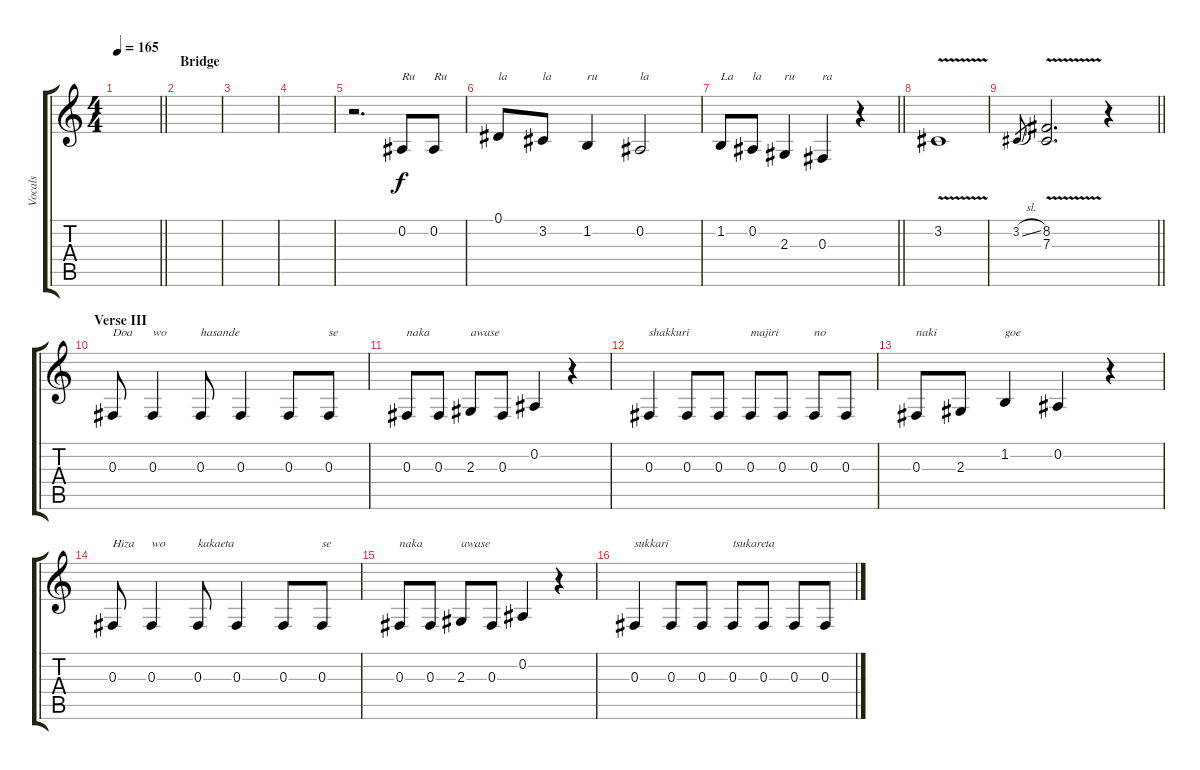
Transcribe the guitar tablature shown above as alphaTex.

\track ("Vocals" "Vocals") {instrument lead2sawtooth}
\staff {score tabs}
\tuning (Eb4 Bb3 Gb3 Db3 Ab2 Eb2) {hide}
\ts (4 4)
\tempo 165
\clef g2
\barLineRight lightlight
\ks c
|
\section ("" "Bridge")
|
|
|
r.2{d} 0.2.8{txt "Ru"} 0.2.8{txt "Ru"} |
0.1.8{txt "la"} 3.2.8{txt "la"} 1.2.4{txt "ru"} 0.2.2{txt "la"} |
\barLineRight lightlight
1.2.8{txt "La"} 0.2.8{txt "la"} 2.3.4{txt "ru"} 0.3.4{txt "ra"} r.4 |
3.2{v}.1 |
\barLineRight lightlight
3.2{sl}.8{gr} (8.2{v} 7.3{v}).2{d} r.4 |
\section ("" "Verse III")
0.3.8{txt "Doa"} 0.3.4{txt "wo"} 0.3.8{txt "hasande"} 0.3.4 0.3.8 0.3.8{txt "se"} |
0.3.8{txt "naka"} 0.3.8 2.3.8{txt "awase"} 0.3.8 0.2.4 r.4 |
0.3.4{txt "shakkuri"} 0.3.8 0.3.8 0.3.8{txt "majiri"} 0.3.8 0.3.8{txt "no"} 0.3.8 |
0.3.8{txt "naki"} 2.3.8 1.2.4{txt "goe"} 0.2.4 r.4 |
0.3.8{txt "Hiza"} 0.3.4{txt "wo"} 0.3.8{txt "kakaeta"} 0.3.4 0.3.8 0.3.8{txt "se"} |
0.3.8{txt "naka"} 0.3.8 2.3.8{txt "awase"} 0.3.8 0.2.4 r.4 |
0.3.4{txt "sukkari"} 0.3.8 0.3.8 0.3.8{txt "tsukareta"} 0.3.8 0.3.8 0.3.8
